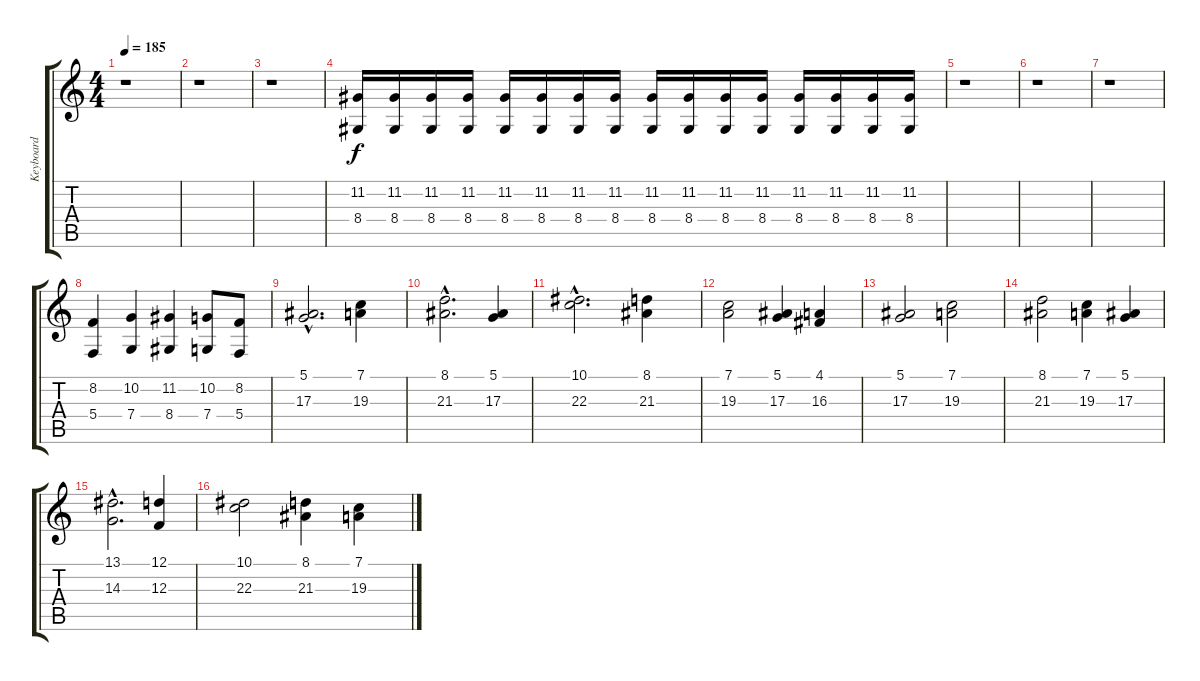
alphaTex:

\track ("Keyboard" "Keyboard") {instrument stringensemble1}
\staff {score tabs}
\tuning (D4 A3 F3 C3 G2 D2) {hide}
\ts (4 4)
\tempo 185
\clef g2
\ks c
r.1{dy f} |
r.1 |
r.1 |
(11.2 8.4).16 (11.2 8.4).16 (11.2 8.4).16 (11.2 8.4).16 (11.2 8.4).16 (11.2 8.4).16 (11.2 8.4).16 (11.2 8.4).16 (11.2 8.4).16 (11.2 8.4).16 (11.2 8.4).16 (11.2 8.4).16 (11.2 8.4).16 (11.2 8.4).16 (11.2 8.4).16 (11.2 8.4).16 |
r.1 |
r.1 |
r.1 |
(8.2 5.4).4 (10.2 7.4).4 (11.2 8.4).4 (10.2 7.4).8 (8.2 5.4).8 |
(5.1{hac} 17.3{hac}).2{d} (7.1 19.3).4 |
(8.1{hac} 21.3{hac}).2{d} (5.1 17.3).4 |
(10.1{hac} 22.3{hac}).2{d} (8.1 21.3).4 |
(7.1 19.3).2 (5.1 17.3).4 (4.1 16.3).4 |
(5.1 17.3).2 (7.1 19.3).2 |
(8.1 21.3).2 (7.1 19.3).4 (5.1 17.3).4 |
(13.1{hac} 14.3{hac}).2{d} (12.1 12.3).4 |
(10.1 22.3).2 (8.1 21.3).4 (7.1 19.3).4
